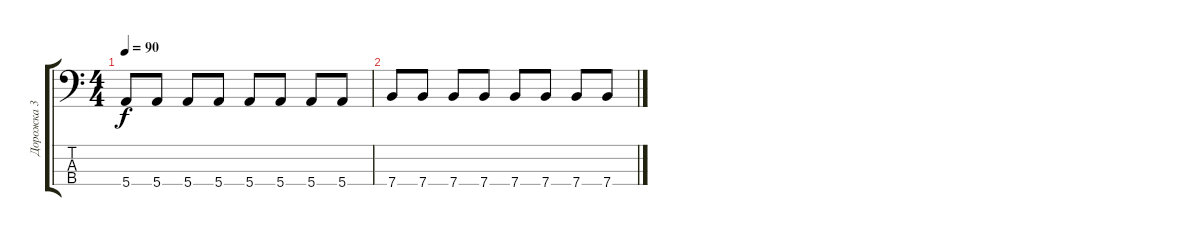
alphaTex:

\track ("Дорожка 3" "Дорожка 3") {instrument distortionguitar}
\staff {score tabs}
\tuning (G2 D2 A1 E1) {hide}
\ts (4 4)
\tempo 90
\clef f4
\ks c
5.4.8{dy f} 5.4.8 5.4.8 5.4.8 5.4.8 5.4.8 5.4.8 5.4.8 |
7.4.8 7.4.8 7.4.8 7.4.8 7.4.8 7.4.8 7.4.8 7.4.8
